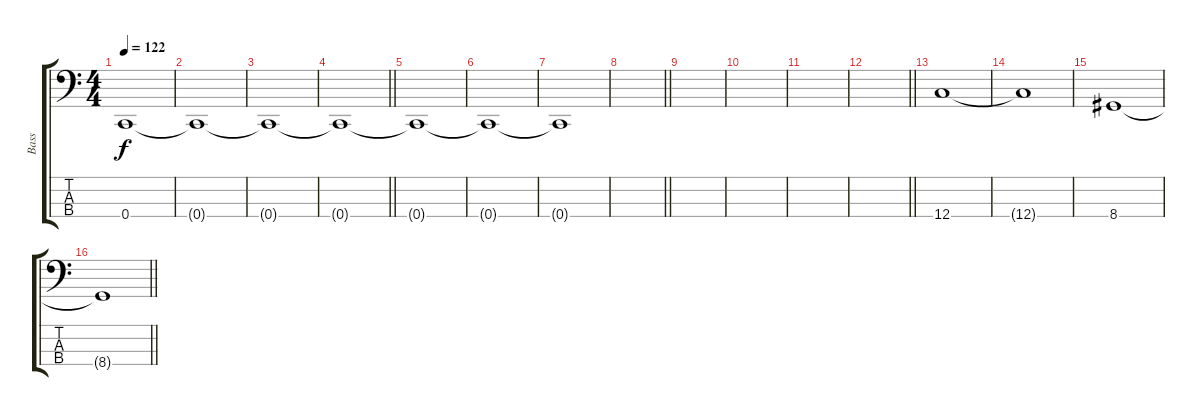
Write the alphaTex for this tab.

\track ("Bass" "Bass") {instrument electricbassfinger}
\staff {score tabs}
\tuning (F2 C2 G1 C1) {hide}
\ts (4 4)
\tempo 122
\clef f4
\ks c
0.4.1{dy f} |
0.4{t}.1 |
0.4{t}.1 |
\barLineRight lightlight
0.4{t}.1 |
0.4{t}.1{volume 0} |
0.4{t}.1 |
0.4{t}.1 |
\barLineRight lightlight
|
|
|
|
\barLineRight lightlight
|
12.4.1{volume 13} |
12.4{t}.1 |
8.4.1 |
\barLineRight lightlight
8.4{t}.1
